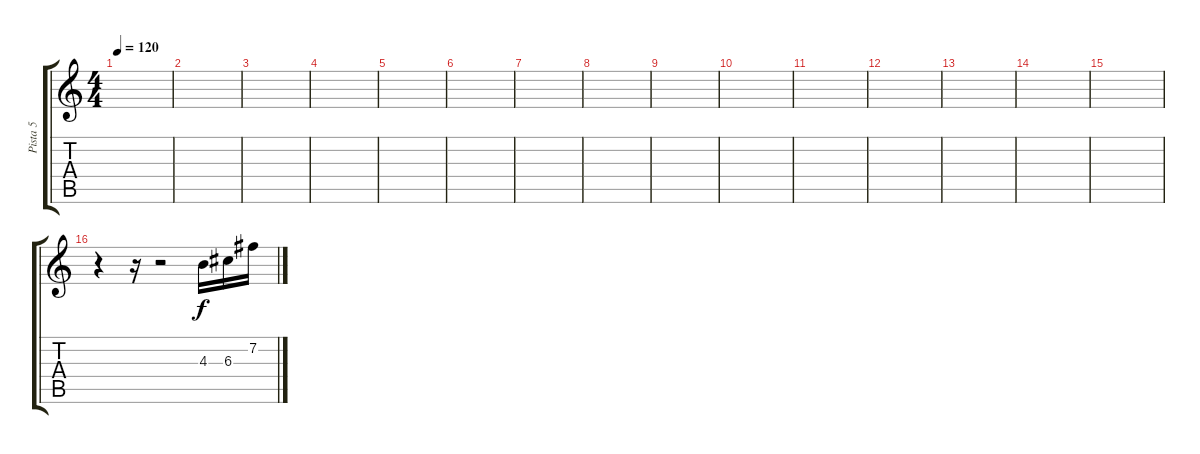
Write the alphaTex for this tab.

\track ("Pista 5" "Pista 5") {instrument distortionguitar}
\staff {score tabs}
\tuning (E4 B3 G3 D3 A2 E2) {hide}
\ts (4 4)
\tempo 120
\clef g2
\ks c
|
|
|
|
|
|
|
|
|
|
|
|
|
|
|
r.4 r.16 r.2 4.3.16 6.3.16 7.2.16
